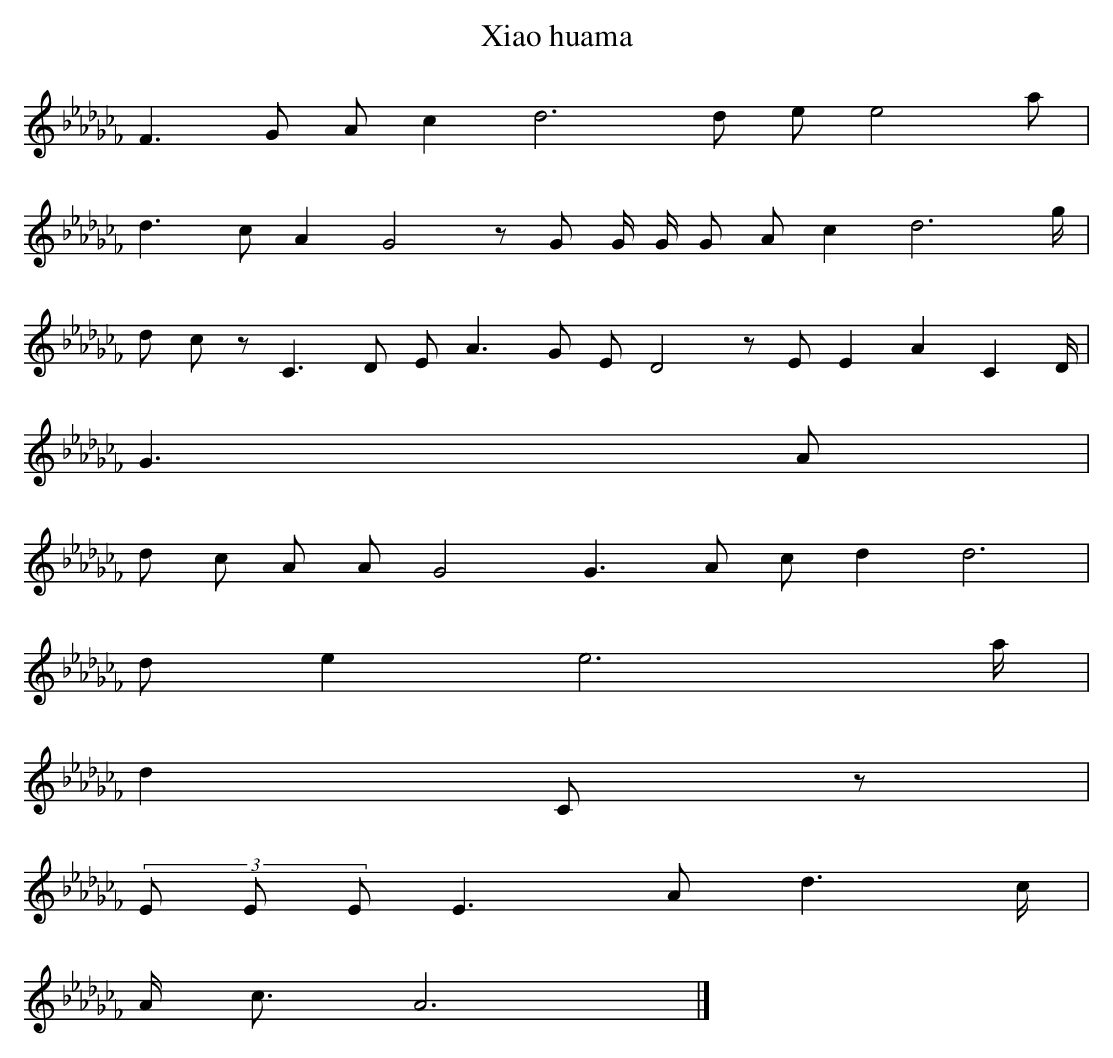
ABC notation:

X:1
T: Xiao huama
L: 1/8
K: Cb
F2>G2 Ac4<d4d ee4a |
d2>c2A2G4z G G/ G/ G Ac4<d4g/ |
d c z2<C2D E2<A2G ED4z EE2A2C2D/ |
G3A |
d c A AG4G2>A2 cd2d6 |
de4<e4a/ |
d2C z |
(3E E EE2>A2d3c/ |
A< cA6 |]
